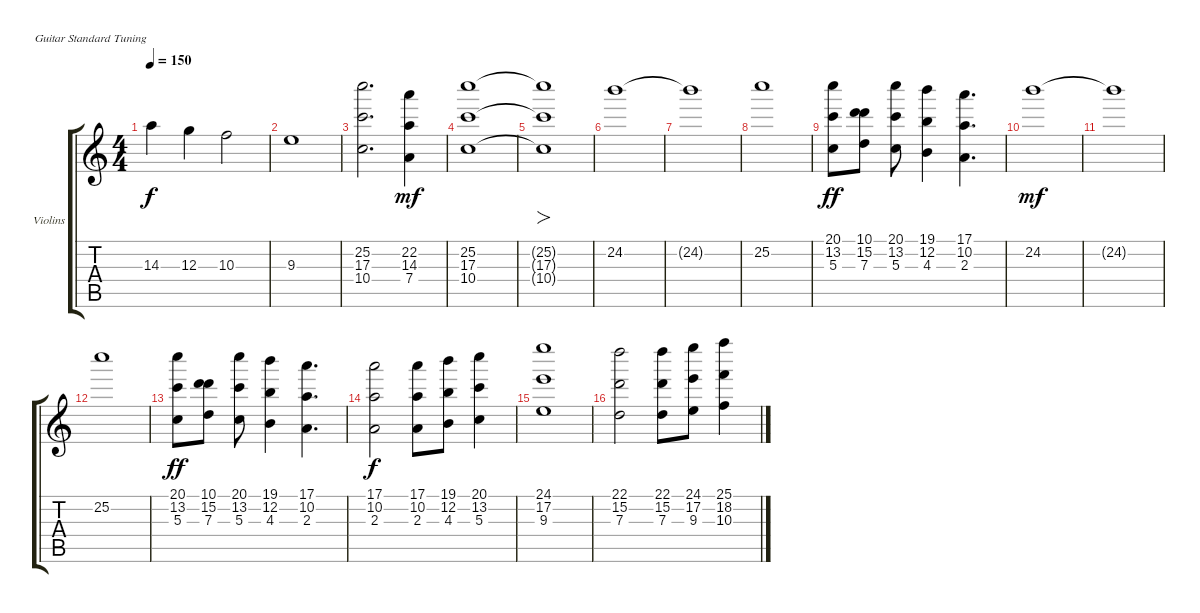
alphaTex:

\defaultSystemsLayout 4
\bracketExtendMode groupsimilarinstruments
\firstSystemTrackNameOrientation horizontal
\otherSystemsTrackNameOrientation horizontal
\track ("Violins" "Violins") {instrument electricguitarclean}
\staff {score tabs}
\tuning (E4 B3 G3 D3 A2 E2)
\ts (4 4)
\tempo 150
\clef g2
\ks c
14.3.4{dy f} 12.3.4 10.3.2 |
9.3.1 |
(17.3 25.2 10.4).2{d} (14.3 22.2 7.4).4{dy mf} |
(17.3 25.2 10.4).1 |
(17.3{t} 25.2{t} 10.4{t}).1{fo} |
24.2.1 |
24.2{t}.1 |
25.2.1 |
(20.1 13.2 5.3).8{dy ff} (10.1 7.3 15.2).8 (20.1 13.2 5.3).8 (19.1 12.2 4.3).4 (17.1 10.2 2.3).4{d} |
24.2.1{dy mf} |
24.2{t}.1 |
25.2.1 |
(20.1 13.2 5.3).8{dy ff} (10.1 7.3 15.2).8 (20.1 13.2 5.3).8 (19.1 12.2 4.3).4 (17.1 10.2 2.3).4{d} |
(17.1 10.2 2.3).2{dy f} (17.1 10.2 2.3).8 (19.1 12.2 4.3).8 (20.1 13.2 5.3).4 |
(17.2 9.3 24.1).1 |
(22.1 15.2 7.3).2 (22.1 15.2 7.3).8 (24.1 17.2 9.3).8 (25.1 18.2 10.3).4
